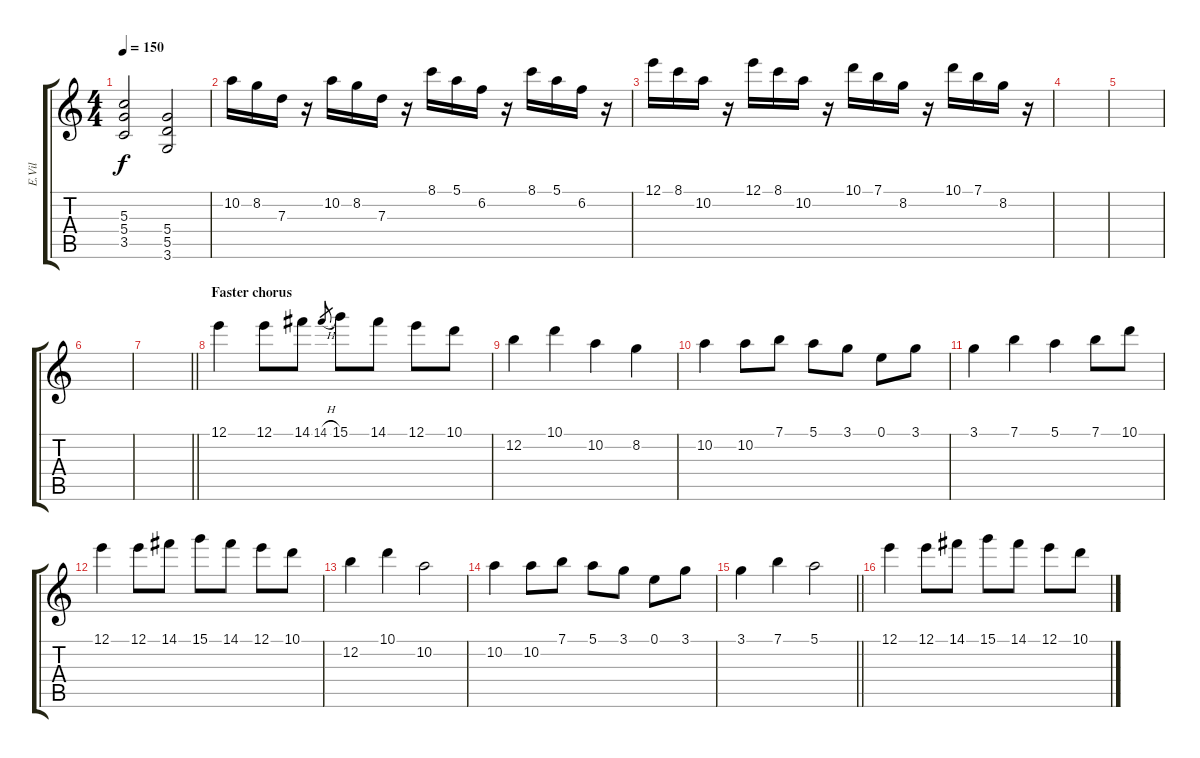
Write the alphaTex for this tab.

\track ("E.Vil" "E.Vil") {instrument overdrivenguitar}
\staff {score tabs}
\tuning (E4 B3 G3 D3 A2 E2) {hide}
\ts (4 4)
\tempo 150
\clef g2
\ks c
(5.3 5.4 3.5).2{dy f} (5.4 5.5 3.6).2 |
10.2.16 8.2.16 7.3.16 r.16 10.2.16 8.2.16 7.3.16 r.16 8.1.16 5.1.16 6.2.16 r.16 8.1.16 5.1.16 6.2.16 r.16 |
12.1.16 8.1.16 10.2.16 r.16 12.1.16 8.1.16 10.2.16 r.16 10.1.16 7.1.16 8.2.16 r.16 10.1.16 7.1.16 8.2.16 r.16 |
|
|
|
\barLineRight lightlight
|
\section ("" "Faster chorus")
12.1.4 12.1.8 14.1.8 14.1{h}.8{gr} 15.1.8 14.1.8 12.1.8 10.1.8 |
12.2.4 10.1.4 10.2.4 8.2.4 |
10.2.4 10.2.8 7.1.8 5.1.8 3.1.8 0.1.8 3.1.8 |
3.1.4 7.1.4 5.1.4 7.1.8 10.1.8 |
12.1.4 12.1.8 14.1.8 15.1.8 14.1.8 12.1.8 10.1.8 |
12.2.4 10.1.4 10.2.2 |
10.2.4 10.2.8 7.1.8 5.1.8 3.1.8 0.1.8 3.1.8 |
\barLineRight lightlight
3.1.4 7.1.4 5.1.2 |
12.1.4 12.1.8 14.1.8 15.1.8 14.1.8 12.1.8 10.1.8
